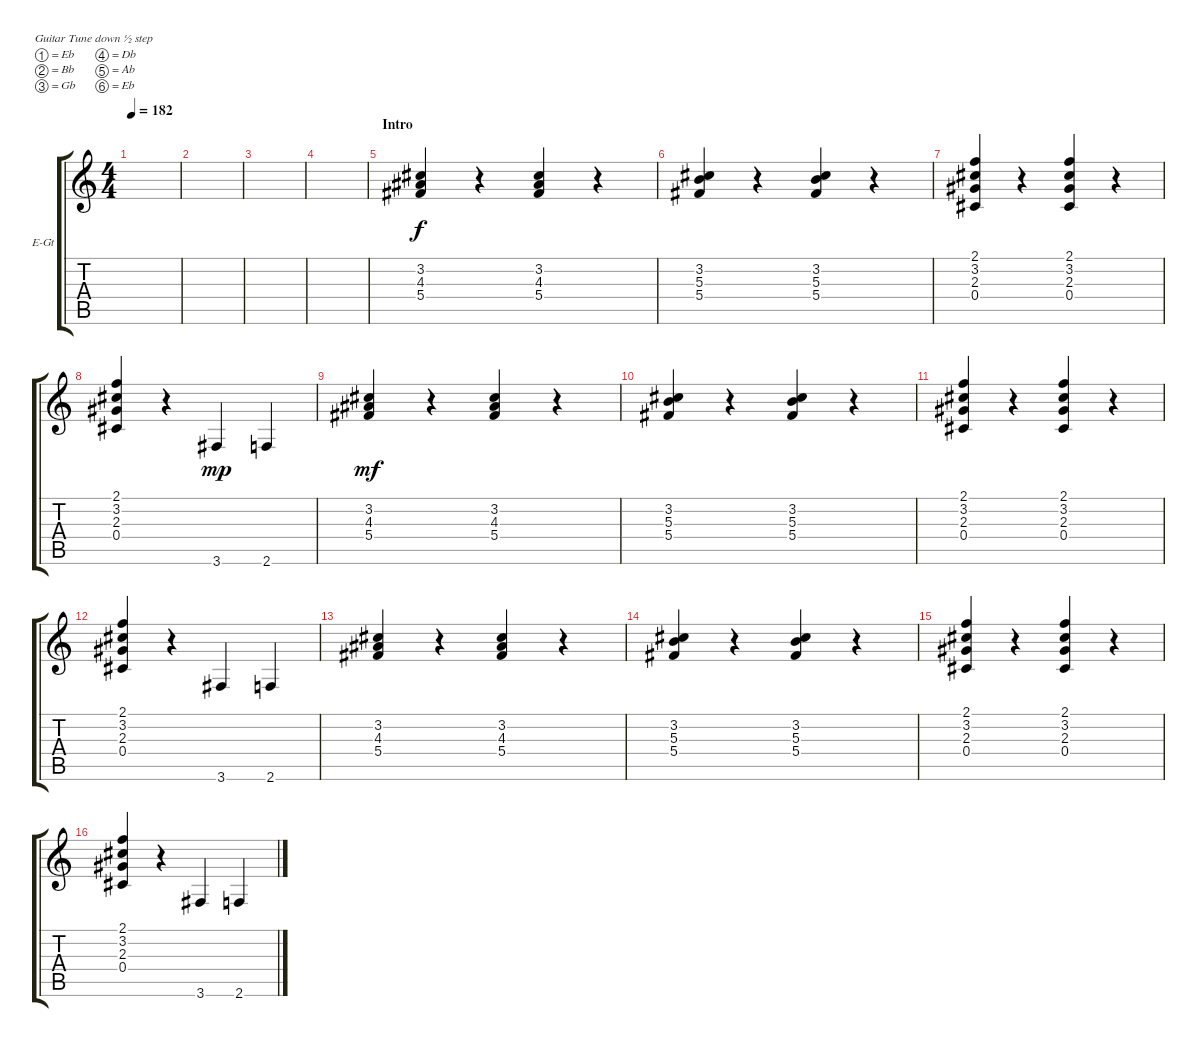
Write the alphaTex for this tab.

\defaultSystemsLayout 4
\bracketExtendMode groupsimilarinstruments
\firstSystemTrackNameOrientation horizontal
\otherSystemsTrackNameOrientation horizontal
\track ("Electric Guitar" "E-Gt") {instrument distortionguitar}
\staff {score tabs}
\tuning (Eb4 Bb3 Gb3 Db3 Ab2 Eb2)
\ts (4 4)
\tempo 182
\clef g2
\ks c
|
|
|
|
\section ("" "Intro")
(4.3 5.4 3.2).4 r.4 (4.3 5.4 3.2).4 r.4 |
(3.2 5.4 5.3).4 r.4 (3.2 5.4 5.3).4 r.4 |
(2.1 3.2 2.3 0.4).4 r.4 (2.1 3.2 2.3 0.4).4 r.4 |
(2.1 3.2 2.3 0.4).4 r.4 3.6.4{dy mp} 2.6.4 |
(4.3 5.4 3.2).4{dy mf} r.4 (4.3 5.4 3.2).4 r.4 |
(3.2 5.4 5.3).4 r.4 (3.2 5.4 5.3).4 r.4 |
(2.1 3.2 2.3 0.4).4 r.4 (2.1 3.2 2.3 0.4).4 r.4 |
(2.1 3.2 2.3 0.4).4 r.4 3.6.4 2.6.4 |
(4.3 5.4 3.2).4 r.4 (4.3 5.4 3.2).4 r.4 |
(3.2 5.4 5.3).4 r.4 (3.2 5.4 5.3).4 r.4 |
(2.1 3.2 2.3 0.4).4 r.4 (2.1 3.2 2.3 0.4).4 r.4 |
(2.1 3.2 2.3 0.4).4 r.4 3.6.4 2.6.4
